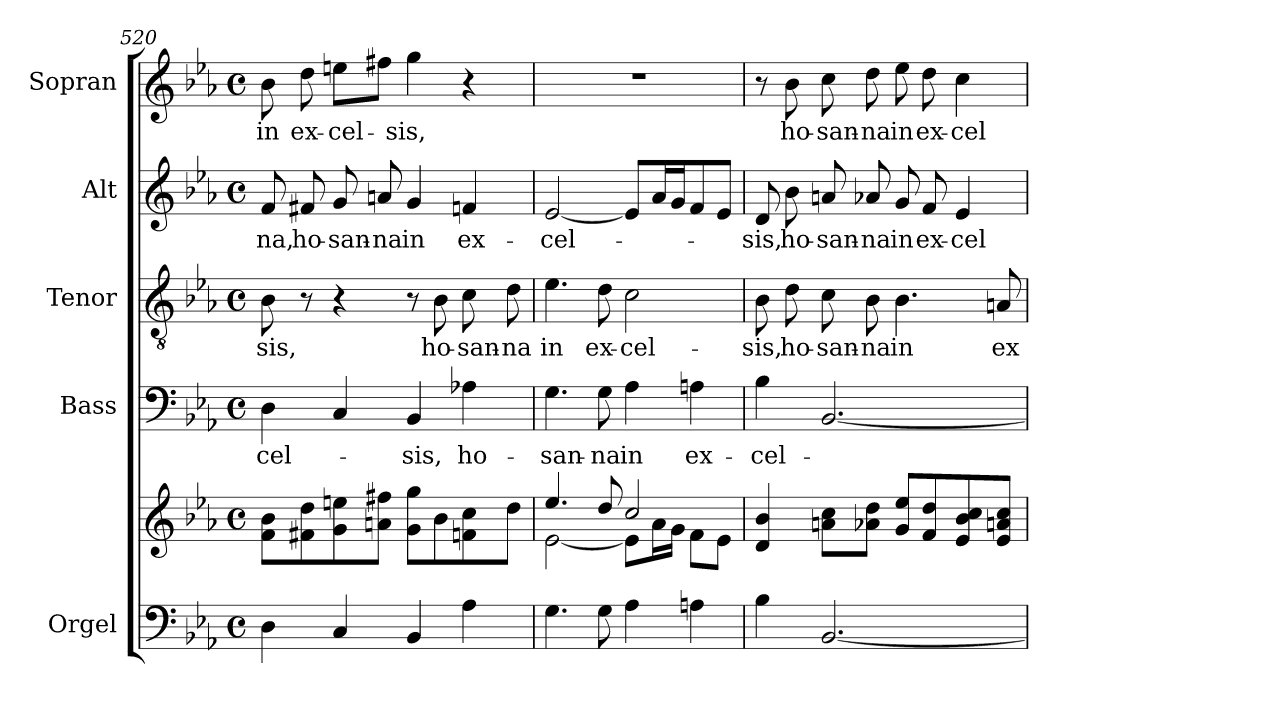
**kern	**kern	**kern	**text	**kern	**text	**kern	**text	**kern	**text
*part5	*part5	*part4	*part4	*part3	*part3	*part2	*part2	*part1	*part1
*staff6	*staff5	*staff4	*staff4	*staff3	*staff3	*staff2	*staff2	*staff1	*staff1
*I"Orgel	*	*I"Bass	*	*I"Tenor	*	*I"Alt	*	*I"Sopran	*
*I'Org.	*	*I'B.	*	*I'T.	*	*I'A.	*	*I'S.	*
*clefF4	*clefG2	*clefF4	*	*clefGv2	*	*clefG2	*	*clefG2	*
*k[b-e-a-]	*k[b-e-a-]	*k[b-e-a-]	*	*k[b-e-a-]	*	*k[b-e-a-]	*	*k[b-e-a-]	*
*E-:	*E-:	*E-:	*	*E-:	*	*E-:	*	*E-:	*
*M4/4	*M4/4	*M4/4	*	*M4/4	*	*M4/4	*	*M4/4	*
*met(c)	*met(c)	*met(c)	*	*met(c)	*	*met(c)	*	*met(c)	*
=520	=520	=520	=520	=520	=520	=520	=520	=520	=520
!	!	!	!LO:LY:b	!	!LO:LY:b	!	!LO:LY:b	!	!LO:LY:b
4D\	8f\ 8b-\L	4D\	-cel-	8B-\	-sis,	8f/	-na,	8b-\	in
!	!	!	!	!	!	!	!LO:LY:b	!	!LO:LY:b
.	8f#X\ 8dd\	.	.	8r	.	8f#X/	ho-	8dd\	ex-
!	!	!	!	!	!	!	!LO:LY:b	!	!LO:LY:b
4C/	8g\ 8een\	4C/	.	4r	.	8g/	-san-	8een\L	-cel-
!	!	!	!	!	!	!	!LO:LY:b	!	!
.	8an\ 8ff#X\J	.	.	.	.	8an/	-na	8ff#X\J	.
!	!	!	!LO:LY:b	!	!	!	!LO:LY:b	!	!LO:LY:b
4BB-/	8g\ 8gg\L	4BB-/	-sis,	8r	.	4g/	in	4gg\	-sis,
!	!	!	!	!	!LO:LY:b	!	!	!	!
.	8b-\	.	.	8B-\	ho-	.	.	.	.
!	!	!	!LO:LY:b	!	!LO:LY:b	!	!LO:LY:b	!	!
4A-\	8fn\ 8cc\	4A-X\	ho-	8c\	-san-	4fn/	ex-	4r	.
!	!	!	!	!	!LO:LY:b	!	!	!	!
.	8dd\J	.	.	8d\	-na	.	.	.	.
=521	=521	=521	=521	=521	=521	=521	=521	=521	=521
*	*^	*	*	*	*	*	*	*	*
!	!	!	!	!LO:LY:b	!	!LO:LY:b	!	!LO:LY:b	!	!
4.G\	4.ee-/	[<2e-\	4.G\	-san-	4.e-\	in	[2e-/	-cel-	1r	.
!	!	!	!	!LO:LY:b	!	!LO:LY:b	!	!	!	!
8G\	8dd/	.	8G\	-na	8d\	ex-	.	.	.	.
!	!	!	!	!LO:LY:b	!	!LO:LY:b	!	!	!	!
4A-\	2cc/	8e-\L]	4A-\	in	2c\	-cel-	8e-/L]	.	.	.
.	.	16a-\L	.	.	.	.	16a-/L	.	.	.
.	.	16g\JJ	.	.	.	.	16g/J	.	.	.
!	!	!	!	!LO:LY:b	!	!	!	!	!	!
4An\	.	8f\L	4An\	ex-	.	.	8f/	.	.	.
.	.	8e-\J	.	.	.	.	8e-/J	.	.	.
=522	=522	=522	=522	=522	=522	=522	=522	=522	=522	=522
!	!	!	!	!LO:LY:b	!	!LO:LY:b	!	!LO:LY:b	!	!
*	*v	*v	*	*	*	*	*	*	*	*
4B-\	4d/ 4b-/	4B-\	-cel-	8B-\	-sis,	8d/	-sis,	8r	.
!	!	!	!	!	!LO:LY:b	!	!LO:LY:b	!	!LO:LY:b
.	.	.	.	8d\	ho-	8b-\	ho-	8b-\	ho-
!	!	!	!	!	!LO:LY:b	!	!LO:LY:b	!	!LO:LY:b
[2.BB-/	8an\ 8cc\L	[2.BB-/	.	8c\	-san-	8an/	-san-	8cc\	-san-
!	!	!	!	!	!LO:LY:b	!	!LO:LY:b	!	!LO:LY:b
.	8a-X\ 8dd\J	.	.	8B-\	-na	8a-X/	-na	8dd\	-na
!	!	!	!	!	!LO:LY:b	!	!LO:LY:b	!	!LO:LY:b
.	8g/ 8ee-/L	.	.	4.B-\	in	8g/	in	8ee-\	in
!	!	!	!	!	!	!	!LO:LY:b	!	!LO:LY:b
.	8f/ 8dd/	.	.	.	.	8f/	ex-	8dd\	ex-
!	!	!	!	!	!	!	!LO:LY:b	!	!LO:LY:b
.	8e-/ 8b-/ 8cc/	.	.	.	.	4e-/	-cel-	4cc\	-cel-
!	!	!	!	!	!LO:LY:b	!	!	!	!
.	8e-/ 8an/ 8cc/J	.	.	8An/	ex-	.	.	.	.
=	=	=	=	=	=	=	=	=	=
*-	*-	*-	*-	*-	*-	*-	*-	*-	*-
